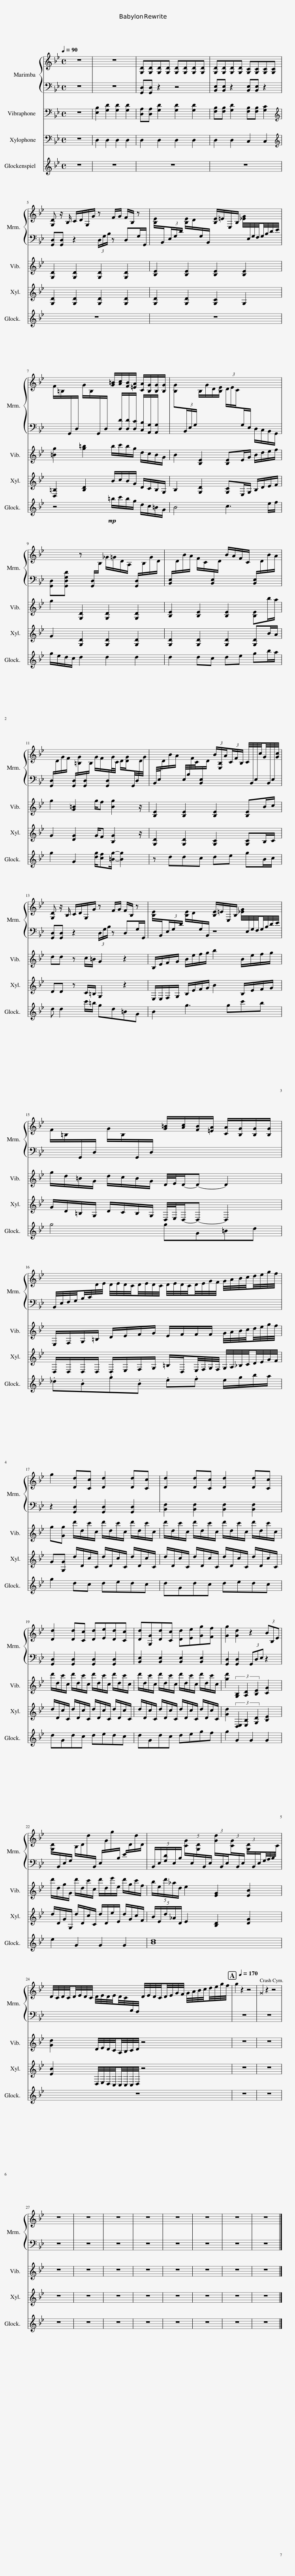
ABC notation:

X:1
%%score { 1 | 2 } 3 4 5
L:1/8
Q:1/4=90
M:4/4
I:linebreak $
K:Bb
V:1 treble
V:2 bass
V:3 bass
V:4 bass transpose=12
V:5 treble transpose=24
V:1
 z8 | z8 | [G,D][G,D][G,D][G,D] [G,D][G,D][G,D][G,D] | [G,D][G,D][G,D][G,D] [G,C][G,C][G,C][G,C] |$ [G,D] z/ B,/ C/D/G,/G/ z F/G/ F/B,/ z | %5
 [B,E]/[I:staff +1]B,,/(3E,/G,/D/[I:staff -1] [B,E]/D/[I:staff +1]G,/B,,/[I:staff -1] [B,E]/=E/E,/B,/ [_EG]/4[I:staff +1]E,/4G,/4F,/4G,/4B,/4D/4E/4 |$[I:staff -1] F/=B,/[I:staff +1]G,,/D,/[I:staff -1] G/B,/[I:staff +1]G,,/D,/[I:staff -1] [G=B]/[Ac]/[FB]/[=EA]/ [CA]/[B,G]/[B,G]/[B,G]/ | [B,G][I:staff +1](3B,,/E,/G,/[I:staff -1] B,/G/D/[B,E]/ (3D/E/C/[I:staff +1]G,/E,/ D,/C,/B,,/G,,/ |$ [G,,D,][G,,D,G,D][I:staff -1] z[I:staff +1] [G,,D,]/[I:staff -1]B,/ _G/=G/D/A,/[I:staff +1] [G,,D,]/[I:staff -1]B,/G/D/ |[I:staff +1] [B,,E,]/[I:staff -1]D/B/A/ F/C/[I:staff +1][B,,E,]/[I:staff -1]D/ B/A/F/C/[I:staff +1] [B,,E,]/[I:staff -1]D/B/A/ |$ %10
[I:staff +1] [G,,D,]/[I:staff -1]D/G/F/[I:staff +1] [G,,D,]/[I:staff -1][=B,G]/[I:staff +1][G,,D,]/[I:staff -1]B,/ G/F/[I:staff +1][G,,D,]/[I:staff -1]G/4C/4 D/[DG]/[I:staff +1]G,,/4D,/4[I:staff -1]D/4G/4 |[I:staff +1] B,,/4E,/4[I:staff -1]D/B/A/[I:staff +1] E,/4B,/4[I:staff -1]F/4C/4[I:staff +1][B,,E,]/[I:staff -1]D/ (3B/[E,B,]/A/(3C/F/B,/ C/4[I:staff +1]B,,/4E,/4[I:staff -1]c/4G/4[I:staff +1]B,,/4E,/4[I:staff -1][Gc]/4 |$ [G,D] z/ B,/ C/D/G,/G/ z F/G/ F/B,/ z | [B,E]/[I:staff +1]B,,/(3E,/G,/D/[I:staff -1] [B,E]/D/[I:staff +1]G,/B,,/[I:staff -1] [B,E]/=E/E,/B,/ [_EG]/4[I:staff +1]E,/4G,/4F,/4G,/4B,/4D/4E/4 |$[I:staff -1] F/=B,/[I:staff +1]G,,/D,/[I:staff -1] G/B,/[I:staff +1]G,,/D,/[I:staff -1] [G=B]/[Ac]/[FB]/[=EA]/ [CA]/[B,G]/[B,G]/[B,G]/ |$ %15
 x8 |$ g2 [Dd][Cc] [Dd]2 [Dd][Cc] | [Dd]2 [Dd][Cc] [Dd]2 [Dd][Cc] |$ [Dd]2 [Dd][Cc] [Dd][Ee][Dd][Cc] | [Dd][G,G][Dd][Cc] [Dd][Ee][Gg][Ff] | %20
 [Gg]2 [Gd]2 z2 (3BB,E |$ [G,D]/[I:staff +1]B,,/E,/G,/[I:staff -1] B,/D/d/[I:staff +1]B,,/ E,/[I:staff -1]G/g/[I:staff +1]B,/ E/[I:staff -1]D/d/D/ |[I:staff +1] (5:4:5B,,/E,/[G,D]/E,/B,/[I:staff -1] (5:4:5[CG]/[I:staff +1]E,/[I:staff -1][G,D]/[I:staff +1]B,,/E,/[I:staff -1] (3[Gd]/[I:staff +1]B,,/E,/[I:staff -1](3[CG]/[I:staff +1]B,,/E,/[I:staff -1] (3[G,D]/[I:staff +1]B,,/E,/G,/4A,/4B,/4[I:staff -1]C/4 |$ D/4C/4D/4C/4D/4E/4D/4C/4 D/4E/4D/4E/4D/4C/4[I:staff +1]B,/4A,/4[I:staff -1] D/4E/4D/4C/4D/4E/4G/4F/4 G/4A/4B/4c/4d/4e/4g/4f/4 |[Q:1/4=170] g2 z2 z4 | %25
 G2 z2 z4 |$ z8 | z8 | z8 | z8 | %30
 z8 | z8 | z8 | z8 |] %34
V:2
 z8 | z8 | [G,,D,][G,,D,] z2 z4 | [B,,E,][B,,E,] z2 [B,,E,][B,,E,] z2 |$ [G,,D,][G,,D,] z2 (3D,/G,/B,/ z D,G,/G,,/ | %5
 x8 |$ x4 x/ [D,D]/[D,D]/[D,C]/ [C,B,]/[A,,G,]/[A,,G,]/ x/ | x8 |$ x8 | x8 |$ %10
 x8 | x8 |$ [G,,D,][G,,D,] z2 (3D,/G,/B,/ z D,G,/G,,/ | z8 |$ x8 |$ %15
 B,,/4E,/4F,/4G,/4B,/4C/4[I:staff -1]D/4E/4 D/4E/4D/4C/4D/4E/4D/4C/4 D/4E/4D/4C/4D/4E/4G/4F/4 G/4A/4B/4c/4d/4e/4g/4f/4 |$[I:staff +1] z2 [G,,D,]2 [G,,D,]2 [G,,D,]2 | [B,,F,]2 [B,,F,]2 [B,,F,]2 [B,,F,]2 |$ [G,,D,]2 [G,,D,]2 [G,,D,]2 [G,,D,]2 | [B,,E,]2 [B,,E,]2 [B,,E,]2 [B,,E,]2 | %20
 [G,,D,]2 [G,,D,]2 (3G,,D,E, z2 |$ x8 | x8 |$ x8 | z8 | %25
 z8 |$ z8 | z8 | z8 | z8 | %30
 z8 | z8 | z8 | z8 |] %34
V:3
 z8 | [E,B,]2 [G,D]2 [G,D]2 [G,D]2 | [D,A,][D,A,] [G,D]2 [G,D]2 [G,D]2 | [F,B,][F,B,] [G,D]2 [F,B,][F,B,] [G,C]2 |$[K:treble] [G,D]2 [G,D]2 [G,D]2 [G,D]2 | %5
 [B,E]2 [B,E]2 [B,E]2 [B,E]2 |$ [=Bg]2 [g=b]2 b/c'/b/g/ d/c/B/G/ | B2 [B,E]2 [B,E]E/G/ B/d/e/f/ |$ g2 [G,D]2 [G,D]2 [G,D]2 | [B,E]2 [B,E]2 [B,E]2 [B,E]b/a/ |$ %10
 g2 [G=B]2 g/f [Bg]2 z/ | [B,E]2 [B,E]2 [B,E]2 [B,E]B/c/ |$ dd z c/=B/ G2 z2 | B,/E/F/G/ B/e/f/g/ b2 B/e/f/g/ |$ g/d/=B/G/ d/c/B/G/ D/4E/4D/-D- D2 |$ %15
 E,/F,/G,/=B,/ D/E/F/G/ E/F/F/F/ G/4A/4B/4c/4d/4e/4g/4f/4 |$ g[Gg] d'/d/c'/c/ d'/d/c'/c/ d'/d/c'/c/ | d'/d/c'/c/ d'/d/c'/c/ d'/d/c'/c/ d'/d/c'/c/ |$ d'/d/c'/c/ d'/d/c'/c/ d'/d/c'/c/ d'/d/c'/c/ | d'/d/c'/c/ d'/d/c'/c/ d'/d/c'/c/ d'/d/c'/c/ | %20
 [gd']2 (3[G,B,]2 [A,D]2 [B,E]2 [CG]2 |$ d'/d/g/G/ d'/d/c'/c/ d'/d/e'/e/ d'/g/c'/f/ | (5:4:5b/e/d'/_a/d/ e2 [EG]2 [EB]2 |$ [Gd]2 D/4E/4D/4C/4A,/4B,/4C/4D/4 z4 | z8 | %25
 z8 |$ z8 | z8 | z8 | z8 | %30
 z8 | z8 | z8 | z8 |] %34
V:4
 z8 | D,2 D,2 D,2 D,2 | D,2 D,2 D,2 D,2 | D,2 D,2 C,2 C,2 |$[K:treble] [G,D]2 [G,D]2 [G,D]2 [G,D]2 | %5
 [G,D]2 [G,D]2 [G,C]2 G,2 |$ [D,=B,]2 [B,D]2 B/c/B/G/ D/C/B,/G,/ | B,2 [G,D]2 [G,C]E,/G,/ B,/D/E/F/ |$ G2 [G,D]2 [G,D]2 [G,D]2 | [G,D]2 [G,D]2 [G,D]2 [G,D]B/A/ |$ %10
 G2 [DG]2 G/F [B,G]2 z/ | [G,D]2 [G,D]2 [G,C]2 [G,C]B,/C/ |$ DD z C/=B,/ G,2 z2 | E,/E,/F,/G,/ B,/E/F/G/ B2 B,/E/F/G/ |$ G/D/=B,/G,/ D/C/B,/G,/ D,/4E,/4D,/-D,- D,2 |$ %15
 D,/D,/D,/D,/ D,/E,/F,/G,/ =B,/D,/E,/4F,/4G,/4F,/4 G,/4A,/4_B,/4C/4D/4E/4G/4F/4 |$ G[G,G] d/D/c/C/ d/D/c/C/ d/D/c/C/ | d/D/c/C/ d/D/c/C/ d/D/c/C/ d/D/c/C/ |$ d/D/c/C/ d/D/c/C/ d/D/c/C/ d/D/c/C/ | d/D/c/C/ d/D/c/C/ d/D/c/C/ d/D/c/C/ | %20
 [Gd]2 (3[D,E,]2 [E,B,]2 [G,D]2 [B,E]2 |$ d/D/G/G,/ d/D/c/C/ d/D/e/E/ d/G/c/F/ | (5:4:5B/E/d/_A/D/ E2 [B,D]2 [DG]2 |$ [EB]2 D,/4E,/4D,/4C,/4C,/4C,/4C,/4D,/4 z4 | z8 | %25
 z8 |$ z8 | z8 | z8 | z8 | %30
 z8 | z8 | z8 | z8 |] %34
V:5
 z8 | z8 | z8 | z8 |$ z8 | %5
 z8 |$ z4!mp! =b/c'/b/g/ d/c/=B/G/ | B4 c3 e/f/ |$ g/e/d/c/ d2 d2 d2 | d2 dc de gb/a/ |$ %10
 g2 G2 [dg]/[cf][=Bg]/- [Bg]2 | z ddc de gB/c/ |$ d d2 c'/=b/ gd=BG | B2 g3 gc'b |$ g4 gG=Bd |$ %15
 ._d.B.g.B .e.f e/g/b/a/ |$ g2 dc dedc | dGdc dedc |$ dGdc dedc | dGdc degf | %20
 g2 G2 G2 G2 |$ e2 G2 G2 G2 | [Bd]8 |$ z8 | z8 | %25
 z8 |$ z8 | z8 | z8 | z8 | %30
 z8 | z8 | z8 | z8 |] %34
